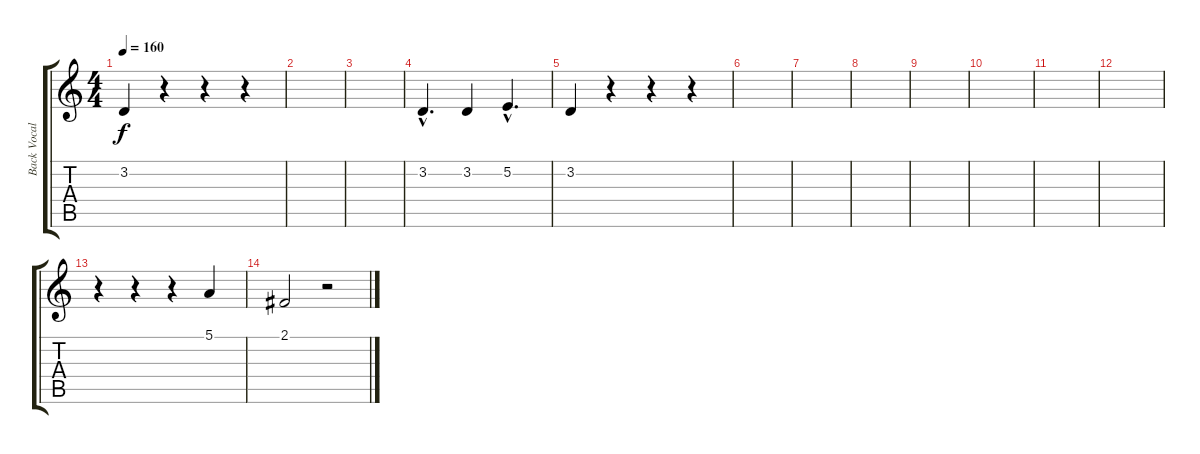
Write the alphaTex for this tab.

\track ("Back Vocals" "Back Vocal") {instrument clarinet}
\staff {score tabs}
\tuning (E4 B3 G3 D3 A2 E2) {hide}
\ts (4 4)
\tempo 160
\clef g2
\ks c
3.2.4{dy f} r.4 r.4 r.4 |
|
|
3.2{hac}.4{d} 3.2.4 5.2{hac}.4{d} |
3.2.4 r.4 r.4 r.4 |
|
|
|
|
|
|
|
r.4 r.4 r.4 5.1.4 |
2.1.2 r.2
